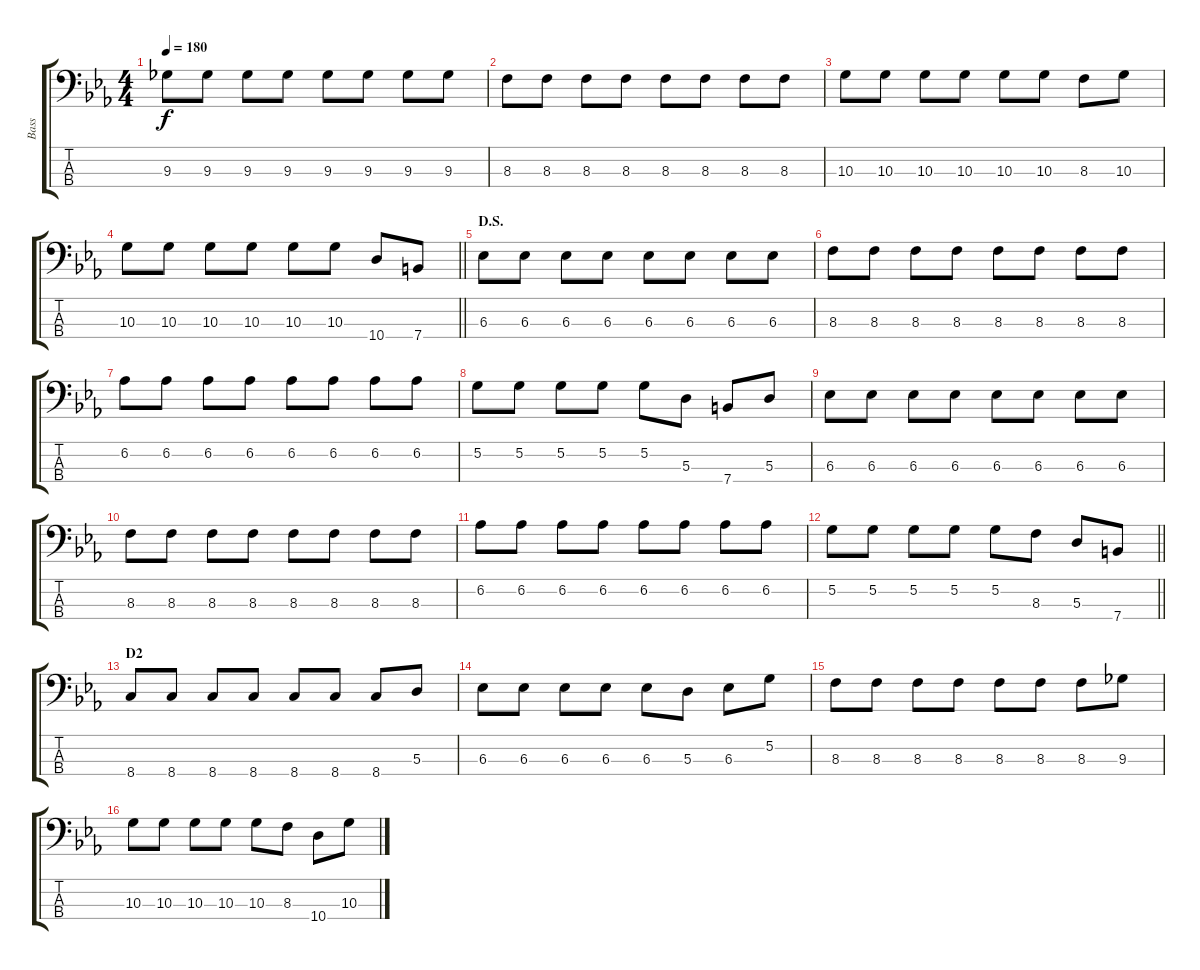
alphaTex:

\track ("Bass" "Bass") {instrument electricbassfinger}
\staff {score tabs}
\tuning (G2 D2 A1 E1) {hide}
\ts (4 4)
\tempo 180
\clef f4
\ks cminor
9.3.8{dy f} 9.3.8 9.3.8 9.3.8 9.3.8 9.3.8 9.3.8 9.3.8 |
8.3.8 8.3.8 8.3.8 8.3.8 8.3.8 8.3.8 8.3.8 8.3.8 |
10.3.8 10.3.8 10.3.8 10.3.8 10.3.8 10.3.8 8.3.8 10.3.8 |
\barLineRight lightlight
10.3.8 10.3.8 10.3.8 10.3.8 10.3.8 10.3.8 10.4.8 7.4.8 |
\section ("" "D.S.")
6.3.8 6.3.8 6.3.8 6.3.8 6.3.8 6.3.8 6.3.8 6.3.8 |
8.3.8 8.3.8 8.3.8 8.3.8 8.3.8 8.3.8 8.3.8 8.3.8 |
6.2.8 6.2.8 6.2.8 6.2.8 6.2.8 6.2.8 6.2.8 6.2.8 |
5.2.8 5.2.8 5.2.8 5.2.8 5.2.8 5.3.8 7.4.8 5.3.8 |
6.3.8 6.3.8 6.3.8 6.3.8 6.3.8 6.3.8 6.3.8 6.3.8 |
8.3.8 8.3.8 8.3.8 8.3.8 8.3.8 8.3.8 8.3.8 8.3.8 |
6.2.8 6.2.8 6.2.8 6.2.8 6.2.8 6.2.8 6.2.8 6.2.8 |
\barLineRight lightlight
5.2.8 5.2.8 5.2.8 5.2.8 5.2.8 8.3.8 5.3.8 7.4.8 |
\section ("" "D2")
8.4.8 8.4.8 8.4.8 8.4.8 8.4.8 8.4.8 8.4.8 5.3.8 |
6.3.8 6.3.8 6.3.8 6.3.8 6.3.8 5.3.8 6.3.8 5.2.8 |
8.3.8 8.3.8 8.3.8 8.3.8 8.3.8 8.3.8 8.3.8 9.3.8 |
10.3.8 10.3.8 10.3.8 10.3.8 10.3.8 8.3.8 10.4.8 10.3.8
